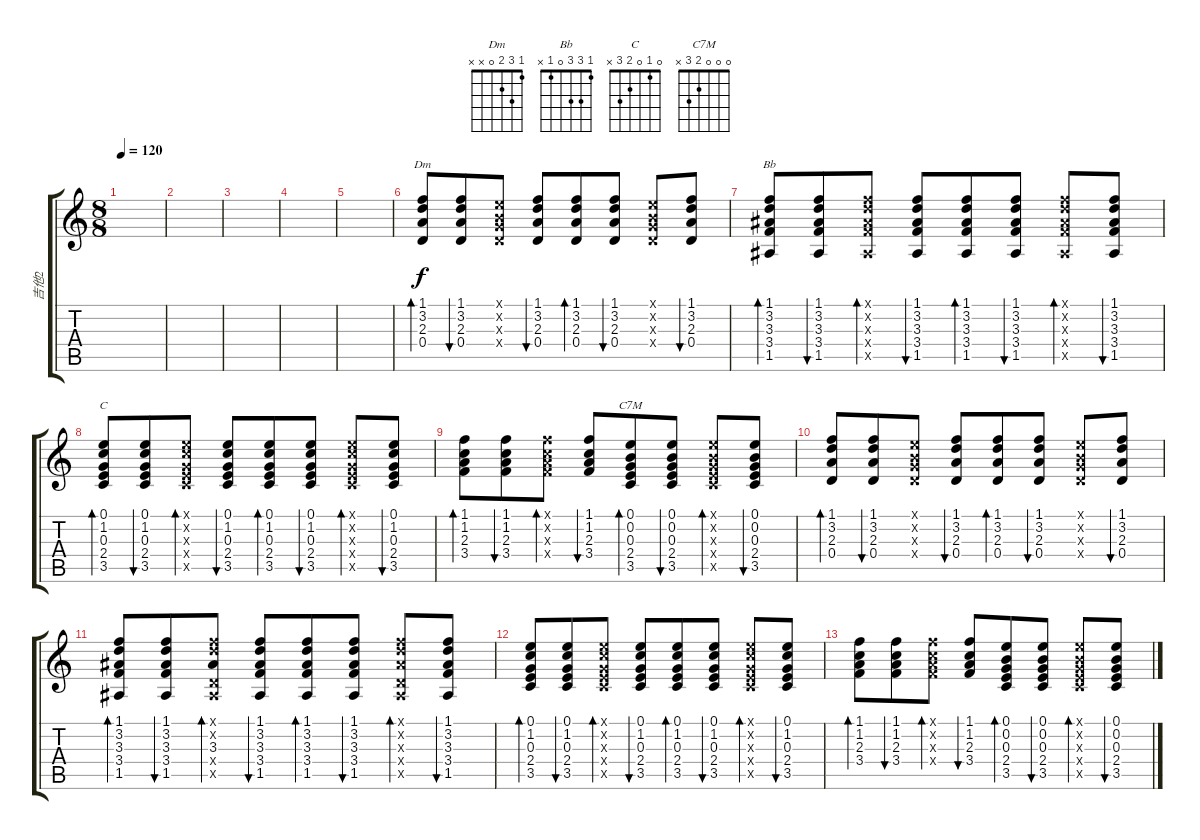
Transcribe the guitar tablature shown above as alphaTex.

\track ("吉他2" "吉他2") {instrument distortionguitar}
\staff {score tabs}
\tuning (E4 B3 G3 D3 A2 E2) {hide}
\chord ("Dm" 1 3 2 0 x x)
\chord ("Bb" 1 3 3 0 1 x)
\chord ("C" 0 1 0 2 3 x)
\chord ("C7M" 0 0 0 2 3 x)
\ts (8 8)
\tempo 120
\clef g2
\ks c
|
|
|
|
|
(1.1 3.2 2.3 0.4).8{bd 60 ch "Dm"} (1.1 3.2 2.3 0.4).8{bu 60} (0.1{x} 0.2{x} 0.3{x} 0.4{x}).8 (1.1 3.2 2.3 0.4).8{bu 60} (1.1 3.2 2.3 0.4).8{bd 60} (1.1 3.2 2.3 0.4).8{bu 60} (0.1{x} 0.2{x} 0.3{x} 0.4{x}).8 (1.1 3.2 2.3 0.4).8{bu 60} |
(1.1 3.2 3.3 3.4 1.5).8{bd 60 ch "Bb"} (1.1 3.2 3.3 3.4 1.5).8{bu 60} (1.1{x} 3.2{x} 3.3{x} 3.4{x} 1.5{x}).8{bd 60} (1.1 3.2 3.3 3.4 1.5).8{bu 60} (1.1 3.2 3.3 3.4 1.5).8{bd 60} (1.1 3.2 3.3 3.4 1.5).8{bu 60} (1.1{x} 3.2{x} 3.3{x} 3.4{x} 1.5{x}).8{bd 60} (1.1 3.2 3.3 3.4 1.5).8{bu 60} |
(0.1 1.2 0.3 2.4 3.5).8{bd 60 ch "C"} (0.1 1.2 0.3 2.4 3.5).8{bu 60} (0.1{x} 1.2{x} 0.3{x} 2.4{x} 3.5{x}).8{bd 60} (0.1 1.2 0.3 2.4 3.5).8{bu 60} (0.1 1.2 0.3 2.4 3.5).8{bd 60} (0.1 1.2 0.3 2.4 3.5).8{bu 60} (0.1{x} 1.2{x} 0.3{x} 2.4{x} 3.5{x}).8{bd 60} (0.1 1.2 0.3 2.4 3.5).8{bu 60} |
(1.1 1.2 2.3 3.4).8{bd 60} (1.1 1.2 2.3 3.4).8{bu 60} (1.1{x} 1.2{x} 2.3{x} 3.4{x}).8{bd 60} (1.1 1.2 2.3 3.4).8{bu 60} (0.1 0.2 0.3 2.4 3.5).8{bd 60 ch "C7M"} (0.1 0.2 0.3 2.4 3.5).8{bu 60} (0.1{x} 0.2{x} 0.3{x} 2.4{x} 3.5{x}).8{bd 60} (0.1 0.2 0.3 2.4 3.5).8{bu 60} |
(1.1 3.2 2.3 0.4).8{bd 60} (1.1 3.2 2.3 0.4).8{bu 60} (0.1{x} 0.2{x} 0.3{x} 0.4{x}).8 (1.1 3.2 2.3 0.4).8{bu 60} (1.1 3.2 2.3 0.4).8{bd 60} (1.1 3.2 2.3 0.4).8{bu 60} (0.1{x} 0.2{x} 0.3{x} 0.4{x}).8 (1.1 3.2 2.3 0.4).8{bu 60} |
(1.1 3.2 3.3 3.4 1.5).8{bd 60} (1.1 3.2 3.3 3.4 1.5).8{bu 60} (1.1{x} 3.2{x} 3.3 0.4{x} 1.5{x}).8{bd 60} (1.1 3.2 3.3 3.4 1.5).8{bu 60} (1.1 3.2 3.3 3.4 1.5).8{bd 60} (1.1 3.2 3.3 3.4 1.5).8{bu 60} (1.1{x} 3.2{x} 3.3{x} 0.4{x} 1.5{x}).8{bd 60} (1.1 3.2 3.3 3.4 1.5).8{bu 60} |
(0.1 1.2 0.3 2.4 3.5).8{bd 60} (0.1 1.2 0.3 2.4 3.5).8{bu 60} (0.1{x} 1.2{x} 0.3{x} 2.4{x} 3.5{x}).8{bd 60} (0.1 1.2 0.3 2.4 3.5).8{bu 60} (0.1 1.2 0.3 2.4 3.5).8{bd 60} (0.1 1.2 0.3 2.4 3.5).8{bu 60} (0.1{x} 1.2{x} 0.3{x} 2.4{x} 3.5{x}).8{bd 60} (0.1 1.2 0.3 2.4 3.5).8{bu 60} |
(1.1 1.2 2.3 3.4).8{bd 60} (1.1 1.2 2.3 3.4).8{bu 60} (1.1{x} 1.2{x} 2.3{x} 3.4{x}).8{bd 60} (1.1 1.2 2.3 3.4).8{bu 60} (0.1 0.2 0.3 2.4 3.5).8{bd 60} (0.1 0.2 0.3 2.4 3.5).8{bu 60} (0.1{x} 0.2{x} 0.3{x} 2.4{x} 3.5{x}).8{bd 60} (0.1 0.2 0.3 2.4 3.5).8{bu 60}
